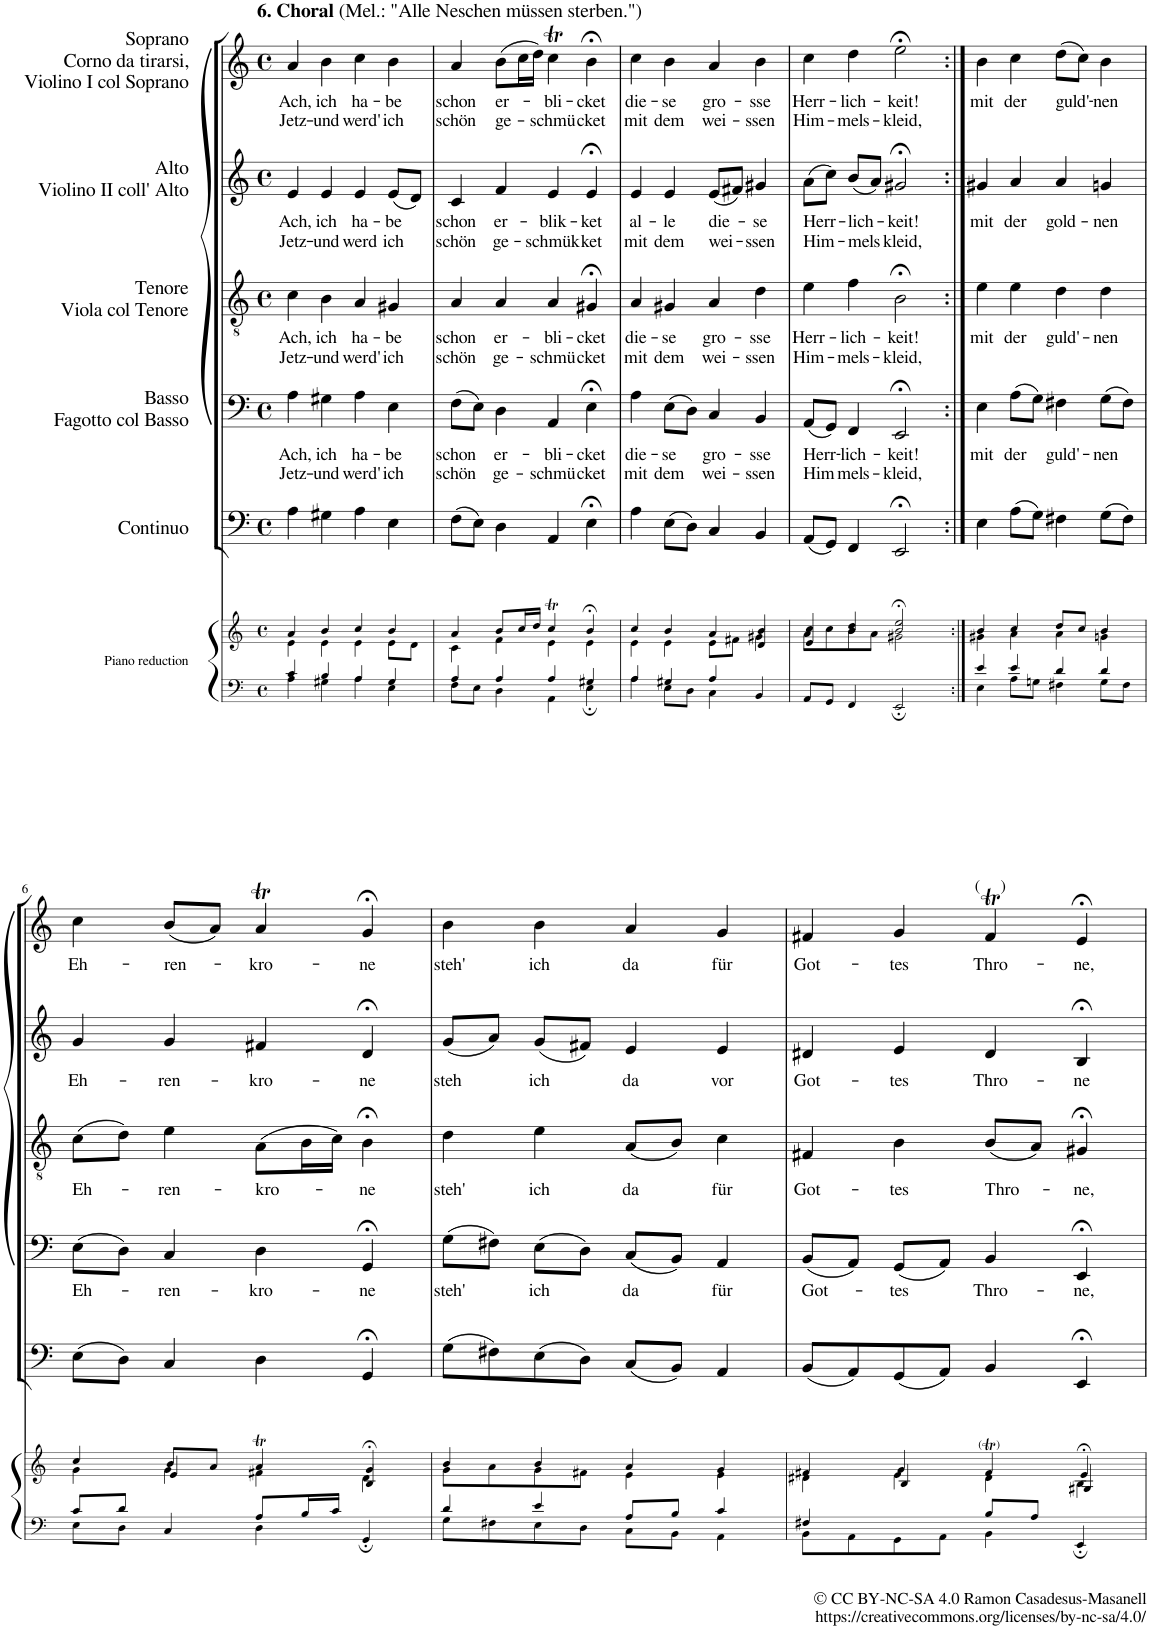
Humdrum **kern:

**kern	**kern	**kern	**kern	**text	**text	**kern	**text	**text	**kern	**text	**text	**kern	**text	**text
*part6	*part6	*part5	*part4	*part4	*part4	*part3	*part3	*part3	*part2	*part2	*part2	*part1	*part1	*part1
*staff7	*staff6	*staff5	*staff4	*staff4	*staff4	*staff3	*staff3	*staff3	*staff2	*staff2	*staff2	*staff1	*staff1	*staff1
*I"Piano reduction	*	*I"Continuo	*I"Basso Fagotto col Basso	*	*	*I"Tenore Viola col Tenore	*	*	*I"Alto Violino II coll' Alto	*	*	*I"Soprano Corno da tirarsi, Violino I col Soprano	*	*
*I'Pno	*	*	*	*	*	*	*	*	*	*	*	*	*	*
*stria5	*stria5	*	*	*	*	*	*	*	*	*	*	*	*	*
*clefF4	*clefG2	*clefF4	*clefF4	*	*	*clefGv2	*	*	*clefG2	*	*	*clefG2	*	*
*k[]	*k[]	*k[]	*k[]	*	*	*k[]	*	*	*k[]	*	*	*k[]	*	*
*M4/4	*M4/4	*M4/4	*M4/4	*	*	*M4/4	*	*	*M4/4	*	*	*M4/4	*	*
*met(c)	*met(c)	*met(c)	*met(c)	*	*	*met(c)	*	*	*met(c)	*	*	*met(c)	*	*
=1	=1	=1	=1	=1	=1	=1	=1	=1	=1	=1	=1	=1	=1	=1
*^	*^	*	*	*	*	*	*	*	*	*	*	*	*	*
!	!	!	!	!	!	!	!	!	!	!	!	!	!	!LO:TX:a:B:t=6. Choral	!	!
!	!	!	!	!	!	!	!	!	!	!	!	!	!	!LO:TX:a:t=(Mel.&colon; "Alle Neschen müssen sterben.")	!	!
!	!	!	!	!	!	!LO:LY:b	!LO:LY:b	!	!LO:LY:b	!LO:LY:b	!	!LO:LY:b	!LO:LY:b	!	!LO:LY:b	!LO:LY:b
4c/	4A\	4a/	4e\	4A\	4A\	Ach,	Jetz-	4c\	Ach,	Jetz-	4e/	Ach,	Jetz-	4a/	Ach,	Jetz-
!	!	!	!	!	!	!LO:LY:b	!LO:LY:b	!	!LO:LY:b	!LO:LY:b	!	!LO:LY:b	!LO:LY:b	!	!LO:LY:b	!LO:LY:b
4B/	4G#X\	4b/	4e\	4G#X\	4G#X\	ich	-und	4B\	ich	-und	4e/	ich	-und	4b\	ich	-und
!	!	!	!	!	!	!LO:LY:b	!LO:LY:b	!	!LO:LY:b	!LO:LY:b	!	!LO:LY:b	!LO:LY:b	!	!LO:LY:b	!LO:LY:b
4A/	4A\	4cc/	4e\	4A\	4A\	ha-	werd'	4A/	ha-	werd'	4e/	ha-	werd	4cc\	ha-	werd'
!	!	!	!	!	!	!LO:LY:b	!LO:LY:b	!	!LO:LY:b	!LO:LY:b	!	!LO:LY:b	!LO:LY:b	!	!LO:LY:b	!LO:LY:b
4G#/	4E\	4b/	8e\L	4E\	4E\	-be	ich	4G#X/	-be	ich	(8e/L	-be	ich	4b\	-be	ich
.	.	.	8d\J	.	.	.	.	.	.	.	8d/J)	.	.	.	.	.
=2	=2	=2	=2	=2	=2	=2	=2	=2	=2	=2	=2	=2	=2	=2	=2	=2
!	!	!	!	!	!	!LO:LY:b	!LO:LY:b	!	!LO:LY:b	!LO:LY:b	!	!LO:LY:b	!LO:LY:b	!	!LO:LY:b	!LO:LY:b
4A/	8F\L	4a/	4c\	(8F\L	(8F\L	schon	schön	4A/	schon	schön	4c/	schon	schön	4a/	schon	schön
.	8E\J	.	.	8E\J)	8E\J)	.	.	.	.	.	.	.	.	.	.	.
!	!	!	!	!	!	!LO:LY:b	!LO:LY:b	!	!LO:LY:b	!LO:LY:b	!	!LO:LY:b	!LO:LY:b	!	!LO:LY:b	!LO:LY:b
4A/	4D\	8b/L	4f\	4D\	4D\	er-	ge-	4A/	er-	ge-	4f/	er-	ge-	(8b\L	er-	ge-
.	.	16cc/L	.	.	.	.	.	.	.	.	.	.	.	16cc\L	.	.
.	.	16dd/JJ	.	.	.	.	.	.	.	.	.	.	.	16dd\JJ)	.	.
!	!	!	!	!	!	!LO:LY:b	!LO:LY:b	!	!LO:LY:b	!LO:LY:b	!	!LO:LY:b	!LO:LY:b	!	!LO:LY:b	!LO:LY:b
4A/	4AA\	4ccT/	4e\	4AA/	4AA/	-bli-	-schmü-	4A/	-bli-	-schmü-	4e/	-blik-	-schmük-	4ccT\	-bli-	-schmü-
!	!	!	!	!	!	!LO:LY:b	!LO:LY:b	!	!LO:LY:b	!LO:LY:b	!	!LO:LY:b	!LO:LY:b	!	!LO:LY:b	!LO:LY:b
4G#X/	4E<\	4b>/	4e\	4E>\	4E>\	-cket	-cket	4G#X;</	-cket	-cket	4e;</	-ket	-ket	4b>\	-cket	-cket
=3	=3	=3	=3	=3	=3	=3	=3	=3	=3	=3	=3	=3	=3	=3	=3	=3
*	*	*	*^	*	*	*	*	*	*	*	*	*	*	*	*	*
!	!	!	!	!	!	!	!LO:LY:b	!LO:LY:b	!	!LO:LY:b	!LO:LY:b	!	!LO:LY:b	!LO:LY:b	!	!LO:LY:b	!LO:LY:b
4A/	4A\	4cc/	4e\	2.ryy	4A\	4A\	die-	mit	4A/	die-	mit	4e/	al-	mit	4cc\	die-	mit
!	!	!	!	!	!	!	!LO:LY:b	!LO:LY:b	!	!LO:LY:b	!LO:LY:b	!	!LO:LY:b	!LO:LY:b	!	!LO:LY:b	!LO:LY:b
4G#X/	8E\L	4b/	4e\	.	(8E\L	(8E\L	-se	dem	4G#X/	-se	dem	4e/	-le	dem	4b\	-se	dem
.	8D\J	.	.	.	8D\J)	8D\J)	.	.	.	.	.	.	.	.	.	.	.
!	!	!	!	!	!	!	!LO:LY:b	!LO:LY:b	!	!LO:LY:b	!LO:LY:b	!	!LO:LY:b	!LO:LY:b	!	!LO:LY:b	!LO:LY:b
4A/	4C\	4a/	8e\L	.	4C/	4C/	gro-	wei-	4A/	gro-	wei-	(8e/L	die-	wei-	4a/	gro-	wei-
.	.	.	8f#X\J	.	.	.	.	.	.	.	.	8f#X/J)	.	.	.	.	.
!	!	!	!	!	!	!	!LO:LY:b	!LO:LY:b	!	!LO:LY:b	!LO:LY:b	!	!LO:LY:b	!LO:LY:b	!	!LO:LY:b	!LO:LY:b
4ryy	4BB/	4b/	4g#X\	4d/	4BB/	4BB/	-sse	-ssen	4d\	-sse	-ssen	4g#X/	-se	-ssen	4b\	-sse	-ssen
=4	=4	=4	=4	=4	=4	=4	=4	=4	=4	=4	=4	=4	=4	=4	=4	=4	=4
!	!	!	!	!	!	!	!LO:LY:b	!LO:LY:b	!	!LO:LY:b	!LO:LY:b	!	!LO:LY:b	!LO:LY:b	!	!LO:LY:b	!LO:LY:b
*v	*v	*	*	*	*	*	*	*	*	*	*	*	*	*	*	*	*
*	*	*v	*v	*	*	*	*	*	*	*	*	*	*	*	*	*
8AA/L	4e/ 4cc/	8a\L	(8AA/L	(8AA/L	Herr-	Him-	4e\	Herr-	Him-	(8a\L	Herr-	Him-	4cc\	Herr-	Him-
8GG/J	.	8cc\	8GG/J)	8GG/J)	.	.	.	.	.	8cc\J)	.	.	.	.	.
!	!	!	!	!	!LO:LY:b	!LO:LY:b	!	!LO:LY:b	!LO:LY:b	!	!LO:LY:b	!LO:LY:b	!	!LO:LY:b	!LO:LY:b
4FF/	4b/ 4dd/	8b\	4FF/	4FF/	-lich-	-mels-	4f\	-lich-	-mels-	(8b/L	-lich-	-mels-	4dd\	-lich-	-mels-
.	.	8a\J	.	.	.	.	.	.	.	8a/J)	.	.	.	.	.
!	!	!	!	!	!LO:LY:b	!LO:LY:b	!	!LO:LY:b	!LO:LY:b	!	!LO:LY:b	!LO:LY:b	!	!LO:LY:b	!LO:LY:b
2EE</	2b/> 2ee/>	2g#X\	2EE>/	2EE>/	-keit!	-kleid,	2B;<\	-keit!	-kleid,	2g#X;</	-keit!	-kleid,	2ee>\	-keit!	-kleid,
=5:|!	=5:|!	=5:|!	=5:|!	=5:|!	=5:|!	=5:|!	=5:|!	=5:|!	=5:|!	=5:|!	=5:|!	=5:|!	=5:|!	=5:|!	=5:|!
*^	*	*	*	*	*	*	*	*	*	*	*	*	*	*	*
!	!	!	!	!	!	!LO:LY:b	!	!	!LO:LY:b	!	!	!LO:LY:b	!	!	!LO:LY:b	!
4e/	4E\	4b/	4g#X\	4E\	4E\	mit	.	4e\	mit	.	4g#X/	mit	.	4b\	mit	.
!	!	!	!	!	!	!LO:LY:b	!	!	!LO:LY:b	!	!	!LO:LY:b	!	!	!LO:LY:b	!
4e/	8A\L	4cc/	4a\	(8A\L	(8A\L	der	.	4e\	der	.	4a/	der	.	4cc\	der	.
.	8Gn\J	.	.	8G\J)	8G\J)	.	.	.	.	.	.	.	.	.	.	.
!	!	!	!	!	!	!LO:LY:b	!	!	!LO:LY:b	!	!	!LO:LY:b	!	!	!LO:LY:b	!
4d/	4F#X\	8dd/L	4a\	4F#X\	4F#X\	guld'-	.	4d\	guld'-	.	4a/	gold-	.	(8dd\L	guld'-	.
.	.	8cc/J	.	.	.	.	.	.	.	.	.	.	.	8cc\J)	.	.
!	!	!	!	!	!	!LO:LY:b	!	!	!LO:LY:b	!	!	!LO:LY:b	!	!	!LO:LY:b	!
4d/	8G\L	4b/	4gn\	(8G\L	(8G\L	-nen	.	4d\	-nen	.	4gn/	-nen	.	4b\	-nen	.
.	8F#\J	.	.	8F#\J)	8F#\J)	.	.	.	.	.	.	.	.	.	.	.
!!LO:LB:g=z
=6	=6	=6	=6	=6	=6	=6	=6	=6	=6	=6	=6	=6	=6	=6	=6	=6
*	*	*	*^	*	*	*	*	*	*	*	*	*	*	*	*	*
!	!	!	!	!	!	!	!LO:LY:b	!	!	!LO:LY:b	!	!	!LO:LY:b	!	!	!LO:LY:b	!
8c/L	8E\L	4cc/	4g\	4ryy	(8E\L	(8E\L	Eh-	.	(8c\L	Eh-	.	4g/	Eh-	.	4cc\	Eh-	.
8d/J	8D\J	.	.	.	8D\J)	8D\J)	.	.	8d\J)	.	.	.	.	.	.	.	.
!	!	!	!	!	!	!	!LO:LY:b	!	!	!LO:LY:b	!	!	!LO:LY:b	!	!	!LO:LY:b	!
4ryy	4C/	8b/L	4g\	4e/	4C/	4C/	-ren-	.	4e\	-ren-	.	4g/	-ren-	.	(8b/L	-ren-	.
.	.	8a/J	.	.	.	.	.	.	.	.	.	.	.	.	8a/J)	.	.
!	!	!	!	!	!	!	!LO:LY:b	!	!	!LO:LY:b	!	!	!LO:LY:b	!	!	!LO:LY:b	!
8A/L	4D\	4aT/	4f#X\	4ryy	4D\	4D\	-kro-	.	(8A\L	-kro-	.	4f#X/	-kro-	.	4aT/	-kro-	.
16B/L	.	.	.	.	.	.	.	.	16B\L	.	.	.	.	.	.	.	.
16c/JJ	.	.	.	.	.	.	.	.	16c\JJ)	.	.	.	.	.	.	.	.
!	!	!	!	!	!	!	!LO:LY:b	!	!	!LO:LY:b	!	!	!LO:LY:b	!	!	!LO:LY:b	!
4ryy	4GG</	4g>/	4d\	4B/	4GG>/	4GG>/	-ne	.	4B;<\	-ne	.	4d;</	-ne	.	4g>/	-ne	.
=7	=7	=7	=7	=7	=7	=7	=7	=7	=7	=7	=7	=7	=7	=7	=7	=7	=7
!	!	!	!	!	!	!	!LO:LY:b	!	!	!LO:LY:b	!	!	!LO:LY:b	!	!	!LO:LY:b	!
*	*	*	*v	*v	*	*	*	*	*	*	*	*	*	*	*	*	*
4d/	8G\L	4b/	8g\L	(8G\L	(8G\L	steh'	.	4d\	steh'	.	(8g/L	steh	.	4b\	steh'	.
.	8F#X\	.	8a\	8F#X\)	8F#X\J)	.	.	.	.	.	8a/J)	.	.	.	.	.
!	!	!	!	!	!	!LO:LY:b	!	!	!LO:LY:b	!	!	!LO:LY:b	!	!	!LO:LY:b	!
4e/	8E\	4b/	8g\	(8E\	(8E\L	ich	.	4e\	ich	.	(8g/L	ich	.	4b\	ich	.
.	8D\J	.	8f#X\J	8D\J)	8D\J)	.	.	.	.	.	8f#X/J)	.	.	.	.	.
!	!	!	!	!	!	!LO:LY:b	!	!	!LO:LY:b	!	!	!LO:LY:b	!	!	!LO:LY:b	!
8A/L	8C\L	4a/	4e\	(8C/L	(8C/L	da	.	(8A/L	da	.	4e/	da	.	4a/	da	.
8B/J	8BB\J	.	.	8BB/J)	8BB/J)	.	.	8B/J)	.	.	.	.	.	.	.	.
!	!	!	!	!	!	!LO:LY:b	!	!	!LO:LY:b	!	!	!LO:LY:b	!	!	!LO:LY:b	!
4c/	4AA\	4g/	4e\	4AA/	4AA/	für	.	4c\	für	.	4e/	vor	.	4g/	für	.
=8	=8	=8	=8	=8	=8	=8	=8	=8	=8	=8	=8	=8	=8	=8	=8	=8
*	*	*	*^	*	*	*	*	*	*	*	*	*	*	*	*	*
!	!	!	!	!	!	!	!LO:LY:b	!	!	!LO:LY:b	!	!	!LO:LY:b	!	!	!LO:LY:b	!
4F#X/	8BB\L	4f#X/	4d#X\	4ryy	(8BB/L	(8BB/L	Got-	.	4F#X/	Got-	.	4d#X/	Got-	.	4f#X/	Got-	.
.	8AA\	.	.	.	8AA/)	8AA/J)	.	.	.	.	.	.	.	.	.	.	.
!	!	!	!	!	!	!	!LO:LY:b	!	!	!LO:LY:b	!	!	!LO:LY:b	!	!	!LO:LY:b	!
4ryy	8GG\	4g/	4e\	4B/	(8GG/	(8GG/L	-tes	.	4B\	-tes	.	4e/	-tes	.	4g/	-tes	.
.	8AA\J	.	.	.	8AA/J)	8AA/J)	.	.	.	.	.	.	.	.	.	.	.
!	!	!	!	!	!	!	!	!	!	!	!	!	!	!	!LO:TX:a:t=(     )	!	!
!	!	!LO:TX:a:t=(     )	!	!	!	!	!	!	!	!	!	!	!	!	!	!	!
!	!	!	!	!	!	!	!LO:LY:b	!	!	!LO:LY:b	!	!	!LO:LY:b	!	!	!LO:LY:b	!
8B/L	4BB\	4f#t/	4d#\	4ryy	4BB/	4BB/	Thro-	.	(8B/L	Thro-	.	4d#/	Thro-	.	4f#t/	Thro-	.
8A/J	.	.	.	.	.	.	.	.	8A/J)	.	.	.	.	.	.	.	.
!	!	!	!	!	!	!	!LO:LY:b	!	!	!LO:LY:b	!	!	!LO:LY:b	!	!	!LO:LY:b	!
4ryy	4EE</	4e>/	4B\	4G#X/	4EE>/	4EE>/	-ne,	.	4G#X;</	-ne,	.	4B;</	-ne	.	4e>/	-ne,	.
*v	*v	*	*	*	*	*	*	*	*	*	*	*	*	*	*	*	*
*	*v	*v	*v	*	*	*	*	*	*	*	*	*	*	*	*	*
=	=	=	=	=	=	=	=	=	=	=	=	=	=	=
*-	*-	*-	*-	*-	*-	*-	*-	*-	*-	*-	*-	*-	*-	*-
